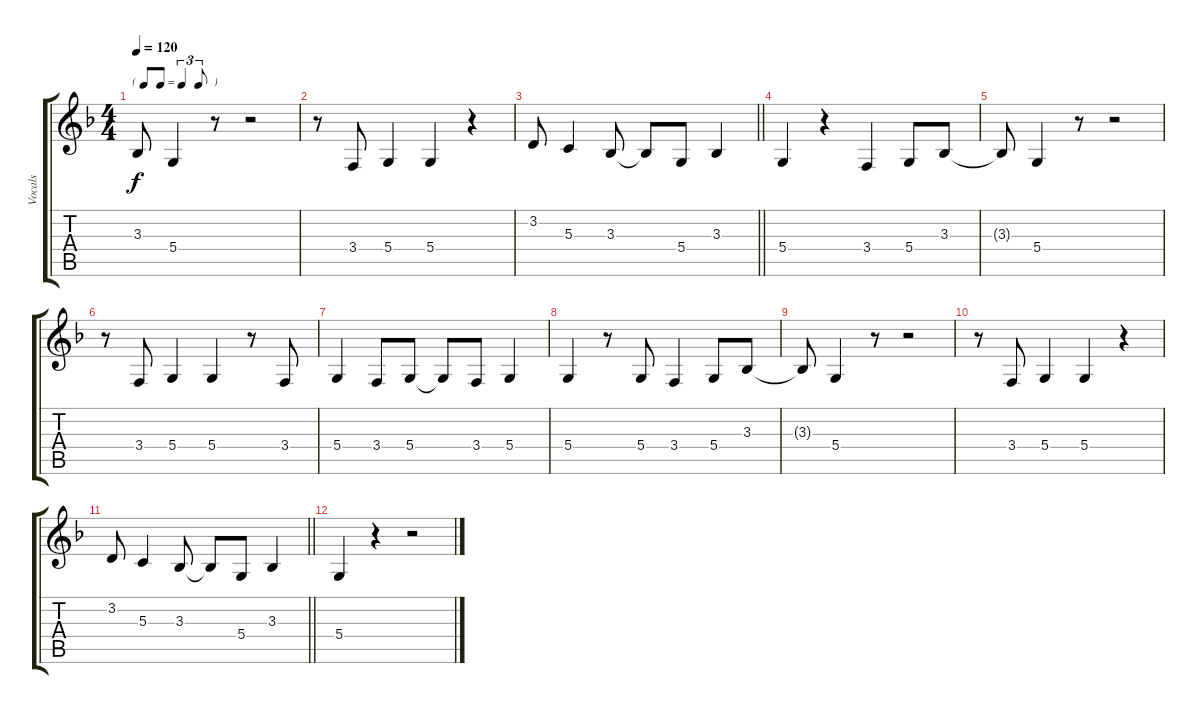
\track ("Vocals" "Vocals") {instrument clarinet}
\staff {score tabs}
\tuning (E4 B3 G3 D3 A2 E2) {hide}
\ts (4 4)
\tf triplet8th
\tempo 120
\clef g2
\ks f
3.3{t}.8{dy f} 5.4.4 r.8 r.2 |
r.8 3.4.8 5.4.4 5.4.4 r.4 |
\barLineRight lightlight
3.2.8 5.3.4 3.3.8 3.3{t}.8 5.4.8 3.3.4 |
5.4.4 r.4 3.4.4 5.4.8 3.3.8 |
3.3{t}.8 5.4.4 r.8 r.2 |
r.8 3.4.8 5.4.4 5.4.4 r.8 3.4.8 |
5.4.4 3.4.8 5.4.8 5.4{t}.8 3.4.8 5.4.4 |
5.4.4 r.8 5.4.8 3.4.4 5.4.8 3.3.8 |
3.3{t}.8 5.4.4 r.8 r.2 |
r.8 3.4.8 5.4.4 5.4.4 r.4 |
\barLineRight lightlight
3.2.8 5.3.4 3.3.8 3.3{t}.8 5.4.8 3.3.4 |
5.4.4 r.4 r.2
